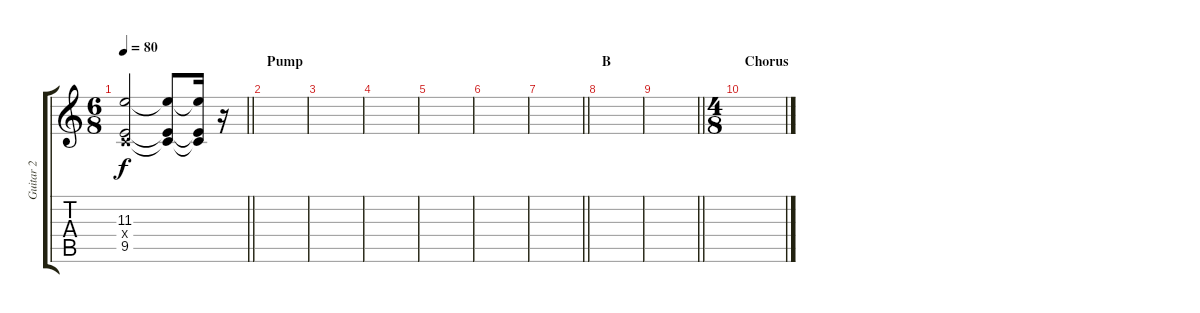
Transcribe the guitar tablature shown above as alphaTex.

\track ("Guitar 2" "Guitar 2") {instrument distortionguitar}
\staff {score tabs}
\tuning (D4 A3 F3 C3 G2 C2) {hide}
\ts (6 8)
\tempo 80
\clef g2
\barLineRight lightlight
\ks c
(11.3 0.4{x} 9.5).2{dy f} (11.3{t} 0.4{t} 9.5{t}).8 (11.3{t} 0.4{t} 9.5{t}).16 r.16 |
\section ("" "Pump")
|
|
|
|
|
\barLineRight lightlight
|
\section ("" "B")
|
\barLineRight lightlight
|
\ts (4 8)
\section ("" "Chorus")
